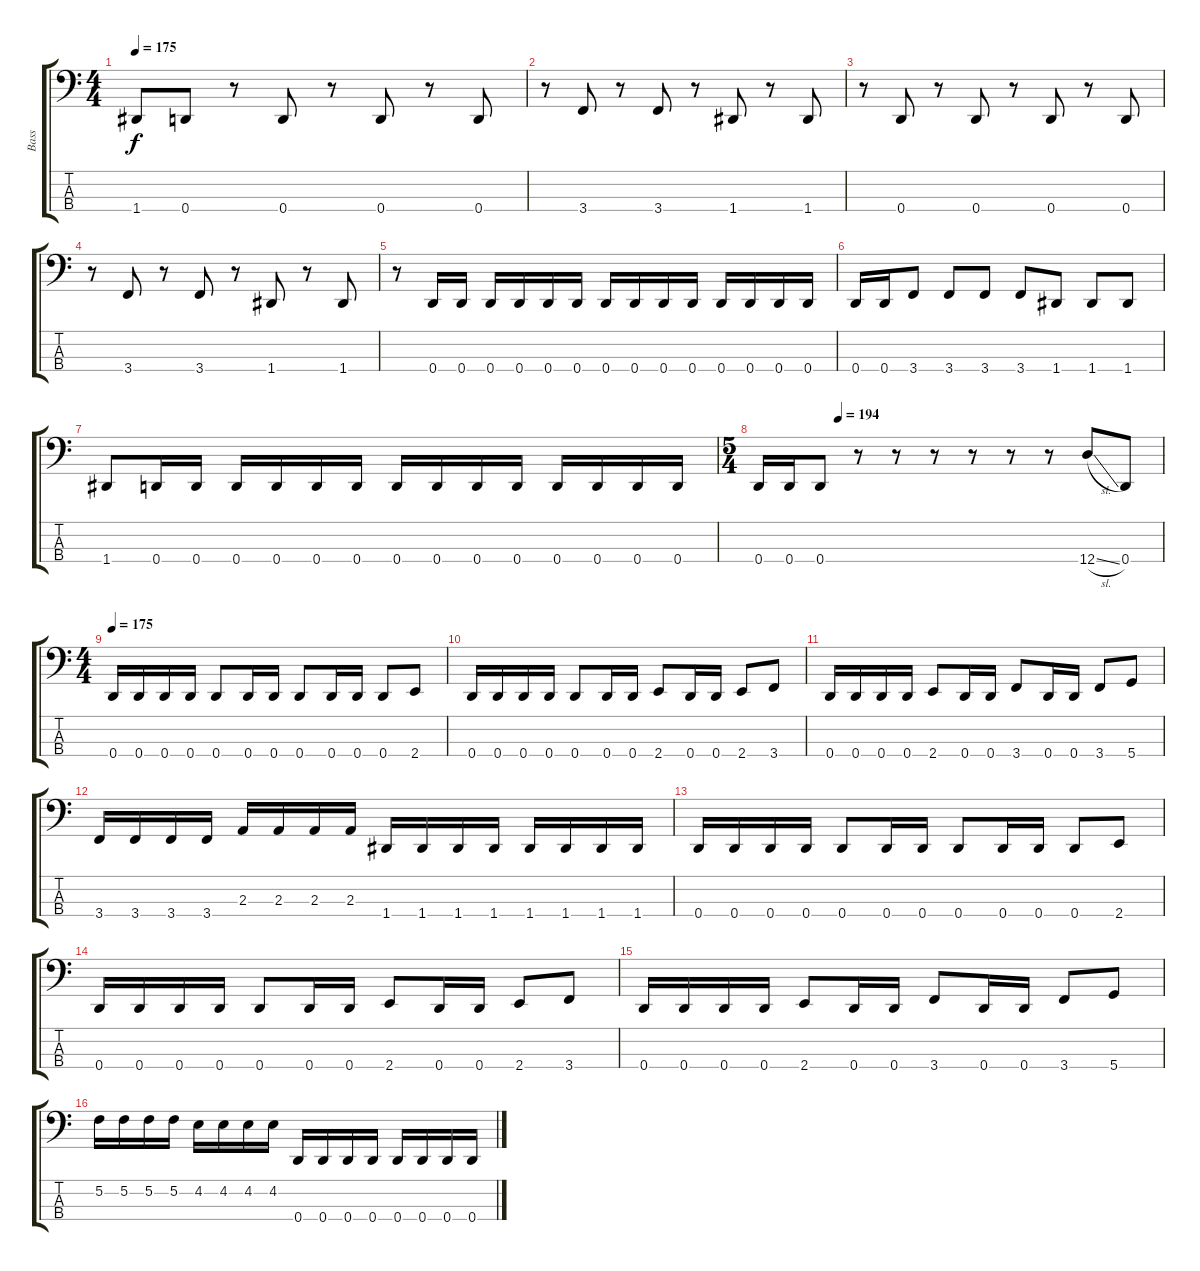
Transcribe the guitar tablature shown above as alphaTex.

\track ("Bass" "Bass") {instrument electricbasspick}
\staff {score tabs}
\tuning (F2 C2 G1 D1) {hide}
\ts (4 4)
\tempo 175
\clef f4
\ks c
1.4.8{dy f} 0.4.8 r.8 0.4.8 r.8 0.4.8 r.8 0.4.8 |
r.8 3.4.8 r.8 3.4.8 r.8 1.4.8 r.8 1.4.8 |
r.8 0.4.8 r.8 0.4.8 r.8 0.4.8 r.8 0.4.8 |
r.8 3.4.8 r.8 3.4.8 r.8 1.4.8 r.8 1.4.8 |
r.8 0.4.16 0.4.16 0.4.16 0.4.16 0.4.16 0.4.16 0.4.16 0.4.16 0.4.16 0.4.16 0.4.16 0.4.16 0.4.16 0.4.16 |
0.4.16 0.4.16 3.4.8 3.4.8 3.4.8 3.4.8 1.4.8 1.4.8 1.4.8 |
1.4.8 0.4.16 0.4.16 0.4.16 0.4.16 0.4.16 0.4.16 0.4.16 0.4.16 0.4.16 0.4.16 0.4.16 0.4.16 0.4.16 0.4.16 |
\ts (5 4)
\tempo (194 0.2)
0.4.16 0.4.16 0.4.8 r.8 r.8 r.8 r.8 r.8 r.8 12.4{sl}.8 0.4.8 |
\ts (4 4)
\tempo 175
0.4.16 0.4.16 0.4.16 0.4.16 0.4.8 0.4.16 0.4.16 0.4.8 0.4.16 0.4.16 0.4.8 2.4.8 |
0.4.16 0.4.16 0.4.16 0.4.16 0.4.8 0.4.16 0.4.16 2.4.8 0.4.16 0.4.16 2.4.8 3.4.8 |
0.4.16 0.4.16 0.4.16 0.4.16 2.4.8 0.4.16 0.4.16 3.4.8 0.4.16 0.4.16 3.4.8 5.4.8 |
3.4.16 3.4.16 3.4.16 3.4.16 2.3.16 2.3.16 2.3.16 2.3.16 1.4.16 1.4.16 1.4.16 1.4.16 1.4.16 1.4.16 1.4.16 1.4.16 |
0.4.16 0.4.16 0.4.16 0.4.16 0.4.8 0.4.16 0.4.16 0.4.8 0.4.16 0.4.16 0.4.8 2.4.8 |
0.4.16 0.4.16 0.4.16 0.4.16 0.4.8 0.4.16 0.4.16 2.4.8 0.4.16 0.4.16 2.4.8 3.4.8 |
0.4.16 0.4.16 0.4.16 0.4.16 2.4.8 0.4.16 0.4.16 3.4.8 0.4.16 0.4.16 3.4.8 5.4.8 |
5.2.16 5.2.16 5.2.16 5.2.16 4.2.16 4.2.16 4.2.16 4.2.16 0.4.16 0.4.16 0.4.16 0.4.16 0.4.16 0.4.16 0.4.16 0.4.16
